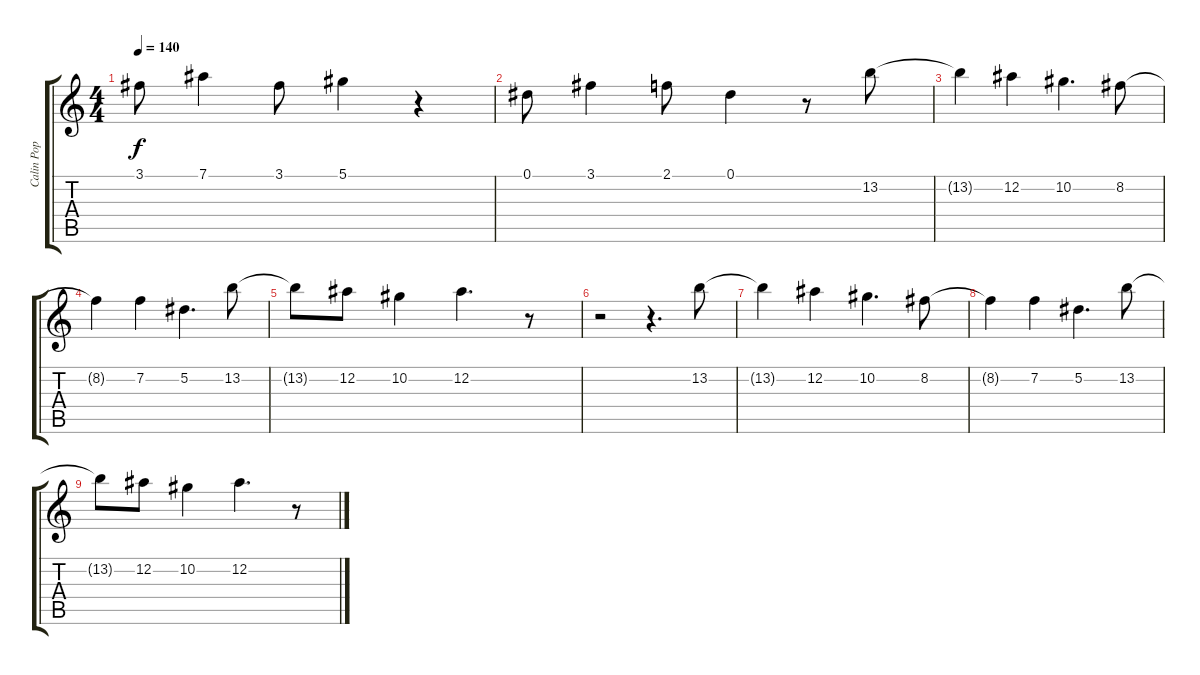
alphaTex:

\track ("Calin Pop" "Calin Pop") {instrument distortionguitar}
\staff {score tabs}
\tuning (Eb4 Bb3 Gb3 Db3 Ab2 Eb2) {hide}
\ts (4 4)
\tempo 140
\clef g2
\ks c
3.1.8{dy f} 7.1.4 3.1.8 5.1.4 r.4 |
0.1.8 3.1.4 2.1.8 0.1.4 r.8 13.2.8 |
13.2{t}.4 12.2.4 10.2.4{d} 8.2.8 |
8.2{t}.4 7.2.4 5.2.4{d} 13.2.8 |
13.2{t}.8 12.2.8 10.2.4 12.2.4{d} r.8 |
r.2 r.4{d} 13.2.8 |
13.2{t}.4 12.2.4 10.2.4{d} 8.2.8 |
8.2{t}.4 7.2.4 5.2.4{d} 13.2.8 |
13.2{t}.8 12.2.8 10.2.4 12.2.4{d} r.8
